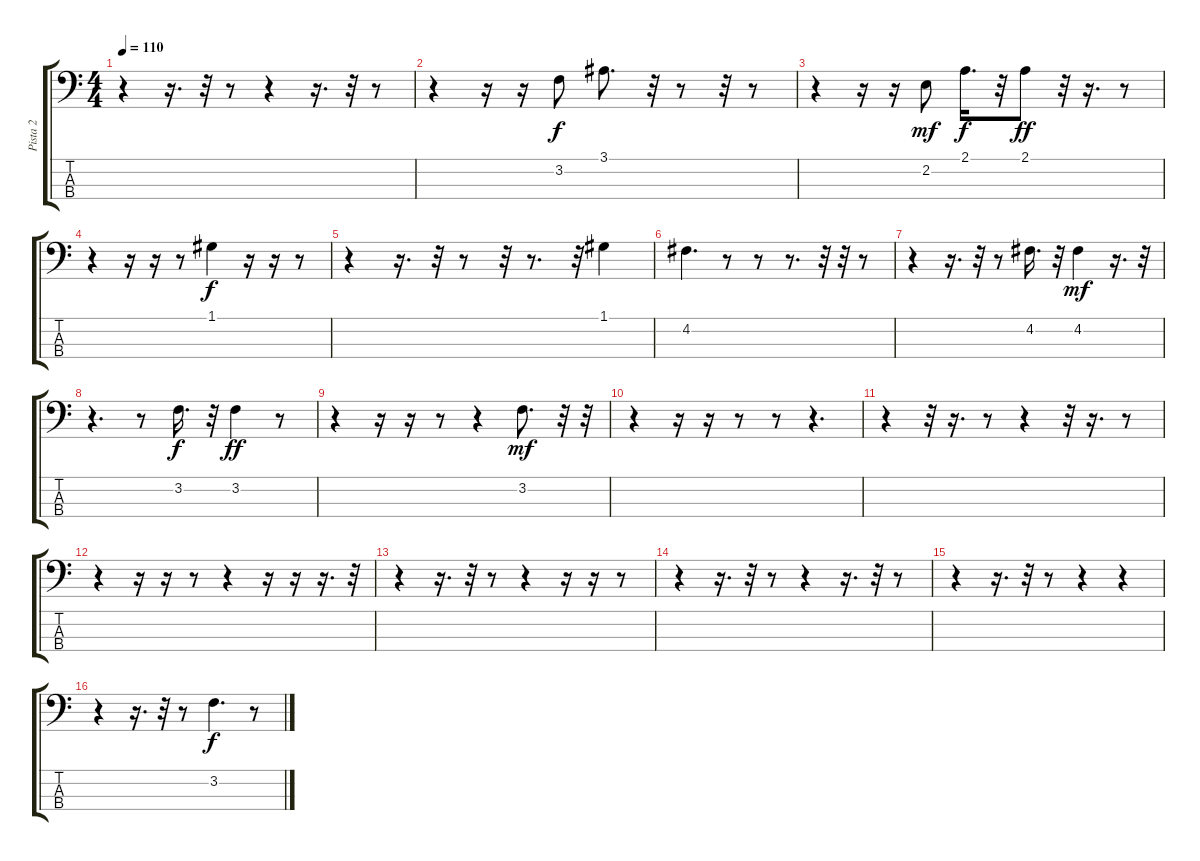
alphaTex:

\track ("Pista 2" "Pista 2") {solo instrument electricbassfinger}
\staff {score tabs}
\tuning (G2 D2 A1 E1) {hide}
\ts (4 4)
\tempo 110
\clef f4
\ks c
r.4{dy f} r.16{d} r.32 r.8 r.4 r.16{d} r.32 r.8 |
r.4 r.16 r.16 3.2.8 3.1.8{d} r.32 r.8 r.32 r.8 |
r.4 r.16 r.16 2.2.8{dy mf} 2.1.16{d dy f} r.32 2.1.8{dy ff} r.32 r.16{d} r.8 |
r.4 r.16 r.16 r.8 1.1.4{dy f} r.16 r.16 r.8 |
r.4 r.16{d} r.32 r.8 r.32 r.8{d} r.32 1.1.4 |
4.2.4{d} r.8 r.8 r.8{d} r.32 r.32 r.8 |
r.4 r.16{d} r.32 r.8 4.2.16{d} r.32 4.2.4{dy mf} r.16{d} r.32 |
r.4{d} r.8 3.2.16{d dy f} r.32 3.2.4{dy ff} r.8 |
r.4 r.16 r.16 r.8 r.4 3.2.8{d dy mf} r.32 r.32 |
r.4 r.16 r.16 r.8 r.8 r.4{d} |
r.4 r.32 r.16{d} r.8 r.4 r.32 r.16{d} r.8 |
r.4 r.16 r.16 r.8 r.4 r.16 r.16 r.16{d} r.32 |
r.4 r.16{d} r.32 r.8 r.4 r.16 r.16 r.8 |
r.4 r.16{d} r.32 r.8 r.4 r.16{d} r.32 r.8 |
r.4 r.16{d} r.32 r.8 r.4 r.4 |
r.4 r.16{d} r.32 r.8 3.2.4{d dy f} r.8
